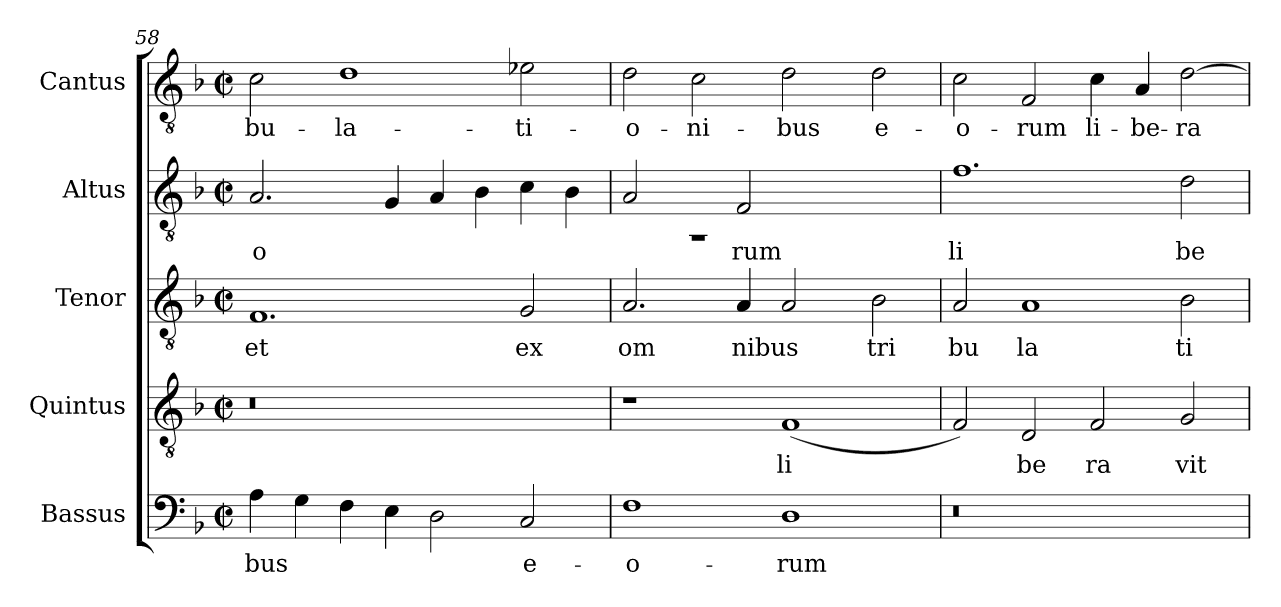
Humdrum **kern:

**kern	**text	**kern	**text	**kern	**text	**kern	**text	**kern	**text
*part5	*part5	*part4	*part4	*part3	*part3	*part2	*part2	*part1	*part1
*staff5	*staff5	*staff4	*staff4	*staff3	*staff3	*staff2	*staff2	*staff1	*staff1
*I"Bassus	*	*I"Quintus	*	*I"Tenor	*	*I"Altus	*	*I"Cantus	*
*clefF4	*	*clefGv2	*	*clefGv2	*	*clefGv2	*	*clefGv2	*
*k[b-]	*	*k[b-]	*	*k[b-]	*	*k[b-]	*	*k[b-]	*
*F:	*	*F:	*	*F:	*	*F:	*	*F:	*
*M2/2	*	*M2/2	*	*M2/2	*	*M2/2	*	*M2/2	*
*met(c|)	*	*met(c|)	*	*met(c|)	*	*met(c|)	*	*met(c|)	*
=58	=58	=58	=58	=58	=58	=58	=58	=58	=58
!	!LO:LY:b	!	!	!	!LO:LY:b:cj	!	!LO:LY:b:cj	!	!LO:LY:b:cj
4A\	-bus	0r	.	1.F	et	2.A/	o	2c\	-bu-
4G\	.	.	.	.	.	.	.	.	.
!	!	!	!	!	!	!	!	!	!LO:LY:b:cj
4F\	.	.	.	.	.	.	.	1d	-la-
4E\	.	.	.	.	.	4G/	.	.	.
2D\	.	.	.	.	.	4A/	.	.	.
.	.	.	.	.	.	4B-\	.	.	.
!	!LO:LY:b:cj	!	!	!	!LO:LY:b:cj	!	!	!	!LO:LY:b:cj
2C/	e-	.	.	2G/	ex	4c\	.	2e-X\	-ti-
.	.	.	.	.	.	4B-\	.	.	.
=59	=59	=59	=59	=59	=59	=59	=59	=59	=59
!	!LO:LY:b:cj	!	!	!	!LO:LY:b:cj	!	!	!	!LO:LY:b:cj
1F	-o-	1r	.	2.A/	om	2A/	.	2d\	-o-
!	!	!	!	!	!	!LO:N:vis=1	!	!	!LO:LY:b:cj
.	.	.	.	.	.	4rAA	.	2c\	-ni-
!	!	!	!	!	!LO:LY:b	!	!LO:LY:b:cj	!	!
.	.	.	.	4A/	nibus	2F/	rum	.	.
!	!LO:LY:b:cj	!	!LO:LY:b:cj	!	!	!	!	!	!LO:LY:b:cj
1D	-rum	(<1F	li	2A/	.	.	.	2d\	-bus
.	.	.	.	.	.	2.ryy	.	.	.
!	!	!	!	!	!LO:LY:b:cj	!	!	!	!LO:LY:b:cj
.	.	.	.	2B-\	tri	.	.	2d\	e-
=60	=60	=60	=60	=60	=60	=60	=60	=60	=60
!	!	!	!	!	!LO:LY:b:cj	!	!LO:LY:b:cj	!	!LO:LY:b:cj
0r	.	2F/)	.	2A/	bu	1.f	li	2c\	-o-
!	!	!	!LO:LY:b:cj	!	!LO:LY:b:cj	!	!	!	!LO:LY:b:cj
.	.	2D/	be	1A	la	.	.	2F/	-rum
!	!	!	!LO:LY:b:cj	!	!	!	!	!	!LO:LY:b:cj
.	.	2F/	ra	.	.	.	.	4c\	li-
!	!	!	!	!	!	!	!	!	!LO:LY:b:cj
.	.	.	.	.	.	.	.	4A/	-be-
!	!	!	!LO:LY:b:cj	!	!LO:LY:b:cj	!	!LO:LY:b:cj	!	!LO:LY:b:cj
.	.	2G/	vit	2B-\	ti	2d\	be	[>2d\	-ra-
=	=	=	=	=	=	=	=	=	=
*-	*-	*-	*-	*-	*-	*-	*-	*-	*-
